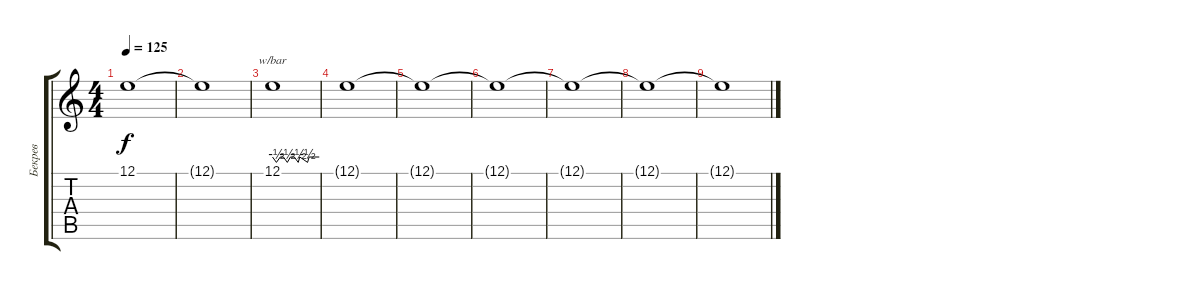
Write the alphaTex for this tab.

\track ("Бекрев" "Бекрев") {instrument stringensemble1}
\staff {score tabs}
\tuning (E4 B3 G3 D3 A2 E2) {hide}
\ts (4 4)
\tempo 125
\clef g2
\ks c
12.1{t}.1{dy f} |
12.1{t}.1 |
12.1.1{tbe (custom default 0 0 5 -2 10 0 14 0 19 -2 23 0 28 0 33 -2 35 0 45 -2 47 0 54 0 60 0)} |
12.1{t}.1 |
12.1{t}.1 |
12.1{t}.1 |
12.1{t}.1 |
12.1{t}.1 |
12.1{t}.1
